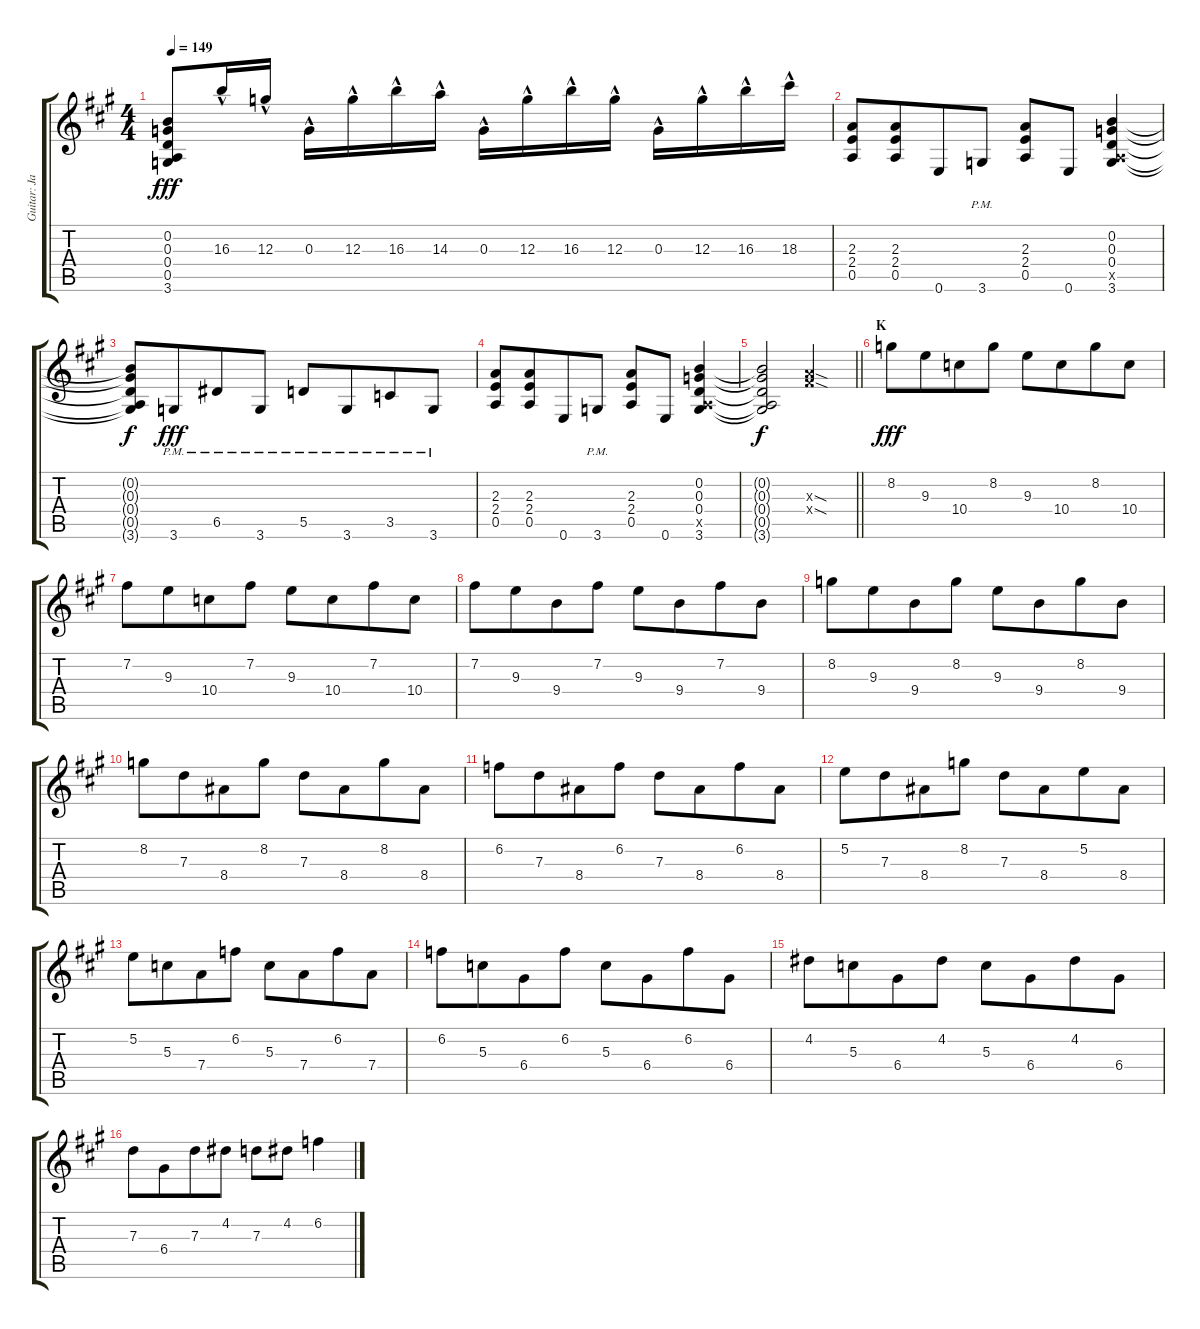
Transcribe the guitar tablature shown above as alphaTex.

\track ("Guitar: Jake" "Guitar: Ja") {instrument overdrivenguitar}
\staff {score tabs}
\tuning (E4 B3 G3 D3 A2 E2) {hide}
\ts (4 4)
\tempo 149
\clef g2
\ks a
(0.2{t} 0.3{t} 0.4{t} 0.5{t} 3.6{t}).8{dy fff} 16.3{hac}.16 12.3{hac}.16 0.3{hac}.16 12.3{hac}.16 16.3{hac}.16 14.3{hac}.16 0.3{hac}.16 12.3{hac}.16 16.3{hac}.16 12.3{hac}.16 0.3{hac}.16 12.3{hac}.16 16.3{hac}.16 18.3{hac}.16 |
(2.3 2.4 0.5).8 (2.3 2.4 0.5).8{beam merge} 0.6.8 3.6{pm}.8 (2.3 2.4 0.5).8 0.6.8 (0.2 0.3 0.4 0.5{x} 3.6).4 |
(0.2{t} 0.3{t} 0.4{t} 0.5{t} 3.6{t}).8{dy f} 3.6{pm}.8{dy fff beam merge} 6.5{pm}.8 3.6{pm}.8 5.5{pm}.8 3.6{pm}.8{beam merge} 3.5{pm}.8 3.6{pm}.8 |
(2.3 2.4 0.5).8 (2.3 2.4 0.5).8{beam merge} 0.6.8 3.6{pm}.8 (2.3 2.4 0.5).8 0.6.8 (0.2 0.3 0.4 0.5{x} 3.6).4 |
\barLineRight lightlight
(0.2{t} 0.3{t} 0.4{t} 0.5{t} 3.6{t}).2{dy f} (2.3{sod x} 4.4{sod x}).2 |
\section ("" "K")
8.2.8{dy fff} 9.3.8{beam merge} 10.4.8 8.2.8 9.3.8 10.4.8{beam merge} 8.2.8 10.4.8 |
7.2.8 9.3.8{beam merge} 10.4.8 7.2.8 9.3.8 10.4.8{beam merge} 7.2.8 10.4.8 |
7.2.8 9.3.8{beam merge} 9.4.8 7.2.8 9.3.8 9.4.8{beam merge} 7.2.8 9.4.8 |
8.2.8 9.3.8{beam merge} 9.4.8 8.2.8 9.3.8 9.4.8{beam merge} 8.2.8 9.4.8 |
8.2.8 7.3.8{beam merge} 8.4.8 8.2.8 7.3.8 8.4.8{beam merge} 8.2.8 8.4.8 |
6.2.8 7.3.8{beam merge} 8.4.8 6.2.8 7.3.8 8.4.8{beam merge} 6.2.8 8.4.8 |
5.2.8 7.3.8{beam merge} 8.4.8 8.2.8 7.3.8 8.4.8{beam merge} 5.2.8 8.4.8 |
5.2.8 5.3.8{beam merge} 7.4.8 6.2.8 5.3.8 7.4.8{beam merge} 6.2.8 7.4.8 |
6.2.8 5.3.8{beam merge} 6.4.8 6.2.8 5.3.8 6.4.8{beam merge} 6.2.8 6.4.8 |
4.2.8 5.3.8{beam merge} 6.4.8 4.2.8 5.3.8 6.4.8{beam merge} 4.2.8 6.4.8 |
7.3.8 6.4.8{beam merge} 7.3.8 4.2.8 7.3.8 4.2.8 6.2.4
